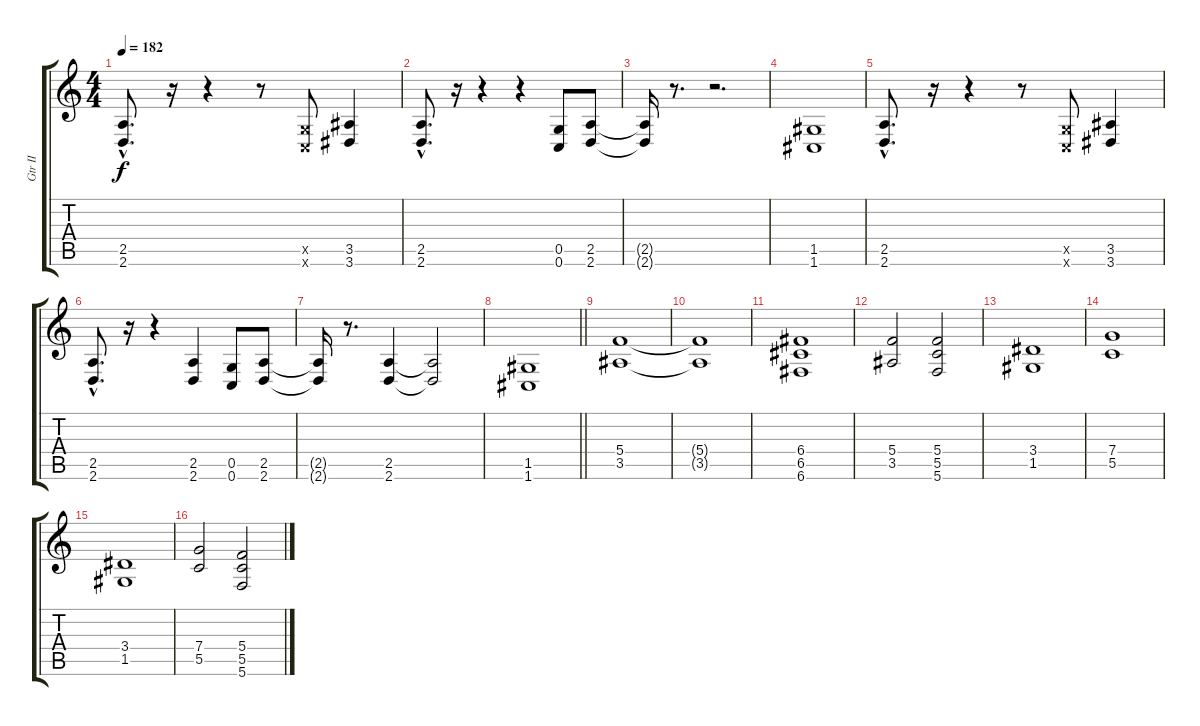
\track ("Gtr II" "Gtr II") {instrument overdrivenguitar}
\staff {score tabs}
\tuning (D4 A3 F3 C3 G2 C2) {hide}
\ts (4 4)
\tempo 182
\clef g2
\ks c
(2.5{hac} 2.6{hac}).8{d dy f} r.16 r.4 r.8 (0.5{x} 0.6{x}).8 (3.5 3.6).4 |
(2.5{hac} 2.6{hac}).8{d} r.16 r.4 r.4 (0.5 0.6).8 (2.5 2.6).8 |
(2.5{t} 2.6{t}).16 r.8{d} r.2{d} |
(1.5 1.6).1 |
(2.5{hac} 2.6{hac}).8{d} r.16 r.4 r.8 (0.5{x} 0.6{x}).8 (3.5 3.6).4 |
(2.5{hac} 2.6{hac}).8{d} r.16 r.4 (2.5 2.6).4 (0.5 0.6).8 (2.5 2.6).8 |
(2.5{t} 2.6{t}).16 r.8{d} (2.5 2.6).4 (2.5{t} 2.6{t}).2 |
\barLineRight lightlight
(1.5 1.6).1 |
(5.4 3.5).1 |
(5.4{t} 3.5{t}).1 |
(6.4 6.5 6.6).1 |
(5.4 3.5).2 (5.4 5.5 5.6).2 |
(3.4 1.5).1 |
(7.4 5.5).1 |
(3.4 1.5).1 |
(7.4 5.5).2 (5.4 5.5 5.6).2
